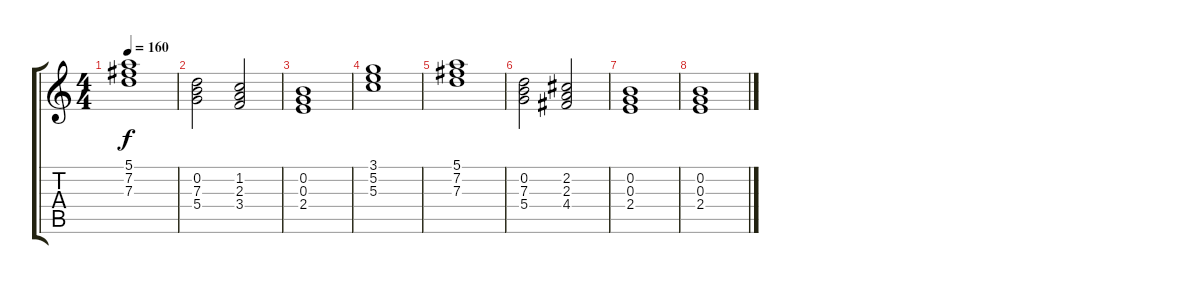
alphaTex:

\track "" {instrument distortionguitar}
\staff {score tabs}
\tuning (E4 B3 G3 D3 A2 E2) {hide}
\ts (4 4)
\tempo 160
\clef g2
\ks c
(5.1 7.2 7.3).1{dy f} |
(0.2 7.3 5.4).2 (1.2 2.3 3.4).2 |
(0.2 0.3 2.4).1 |
(3.1 5.2 5.3).1 |
(5.1 7.2 7.3).1 |
(0.2 7.3 5.4).2 (2.2 2.3 4.4).2 |
(0.2 0.3 2.4).1 |
(0.2 0.3 2.4).1
